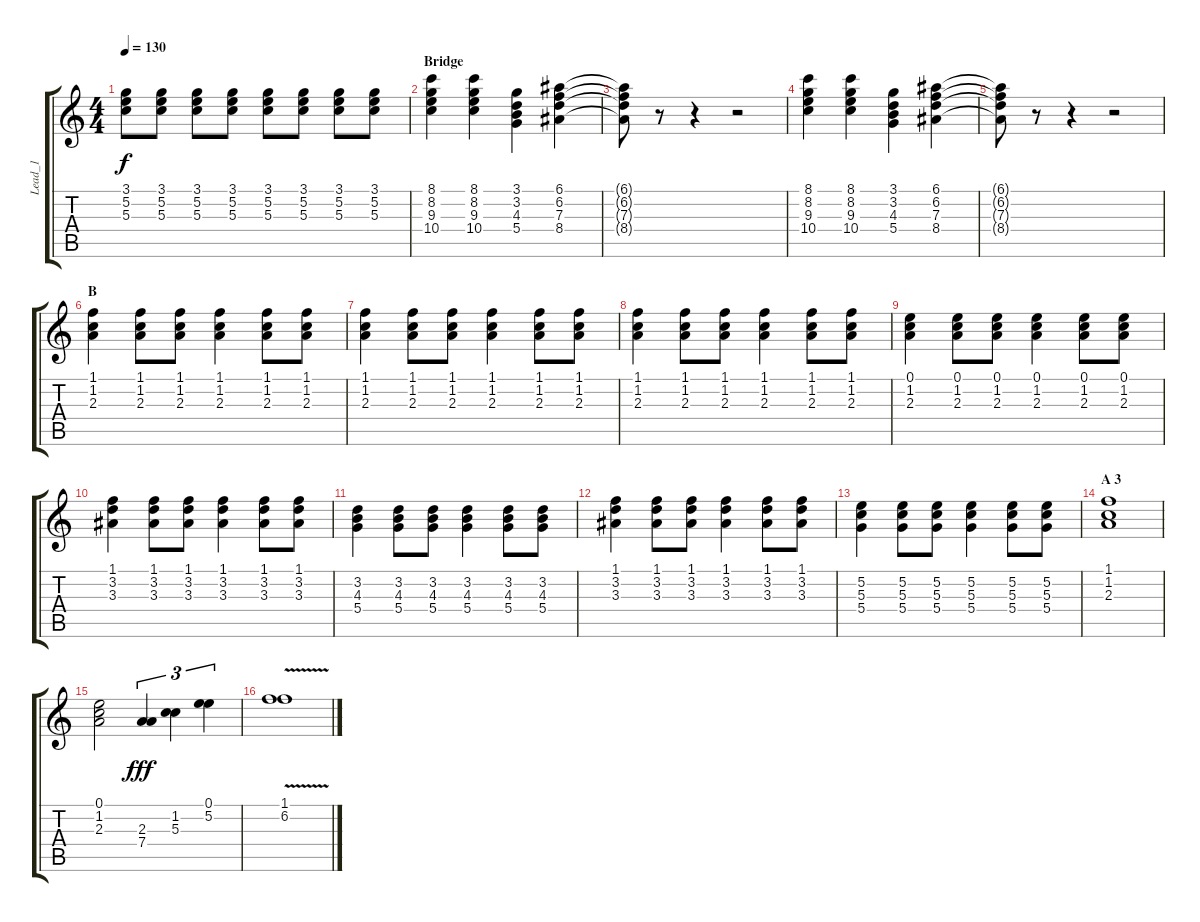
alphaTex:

\track ("Lead_1" "Lead_1") {instrument electricguitarjazz}
\staff {score tabs}
\tuning (E4 B3 G3 D3 A2 E2) {hide}
\ts (4 4)
\tempo 130
\clef g2
\ks c
(3.1 5.2 5.3).8{dy f} (3.1 5.2 5.3).8 (3.1 5.2 5.3).8 (3.1 5.2 5.3).8 (3.1 5.2 5.3).8 (3.1 5.2 5.3).8 (3.1 5.2 5.3).8 (3.1 5.2 5.3).8 |
\section ("" "Bridge")
(8.1 8.2 9.3 10.4).4 (8.1 8.2 9.3 10.4).4 (3.1 3.2 4.3 5.4).4 (6.1 6.2 7.3 8.4).4 |
(6.1{t} 6.2{t} 7.3{t} 8.4{t}).8 r.8 r.4 r.2 |
(8.1 8.2 9.3 10.4).4 (8.1 8.2 9.3 10.4).4 (3.1 3.2 4.3 5.4).4 (6.1 6.2 7.3 8.4).4 |
(6.1{t} 6.2{t} 7.3{t} 8.4{t}).8 r.8 r.4 r.2 |
\section ("" "B")
(1.1 1.2 2.3).4 (1.1 1.2 2.3).8 (1.1 1.2 2.3).8 (1.1 1.2 2.3).4 (1.1 1.2 2.3).8 (1.1 1.2 2.3).8 |
(1.1 1.2 2.3).4 (1.1 1.2 2.3).8 (1.1 1.2 2.3).8 (1.1 1.2 2.3).4 (1.1 1.2 2.3).8 (1.1 1.2 2.3).8 |
(1.1 1.2 2.3).4 (1.1 1.2 2.3).8 (1.1 1.2 2.3).8 (1.1 1.2 2.3).4 (1.1 1.2 2.3).8 (1.1 1.2 2.3).8 |
(0.1 1.2 2.3).4 (0.1 1.2 2.3).8 (0.1 1.2 2.3).8 (0.1 1.2 2.3).4 (0.1 1.2 2.3).8 (0.1 1.2 2.3).8 |
(1.1 3.2 3.3).4 (1.1 3.2 3.3).8 (1.1 3.2 3.3).8 (1.1 3.2 3.3).4 (1.1 3.2 3.3).8 (1.1 3.2 3.3).8 |
(3.2 4.3 5.4).4 (3.2 4.3 5.4).8 (3.2 4.3 5.4).8 (3.2 4.3 5.4).4 (3.2 4.3 5.4).8 (3.2 4.3 5.4).8 |
(1.1 3.2 3.3).4 (1.1 3.2 3.3).8 (1.1 3.2 3.3).8 (1.1 3.2 3.3).4 (1.1 3.2 3.3).8 (1.1 3.2 3.3).8 |
(5.2 5.3 5.4).4 (5.2 5.3 5.4).8 (5.2 5.3 5.4).8 (5.2 5.3 5.4).4 (5.2 5.3 5.4).8 (5.2 5.3 5.4).8 |
\section ("" "A 3")
(1.1 1.2 2.3).1 |
(0.1 1.2 2.3).2 (2.3 7.4).4{tu (3 2) dy fff volume 16} (1.2 5.3).4{tu (3 2)} (0.1 5.2).4{tu (3 2)} |
(1.1{v} 6.2).1
